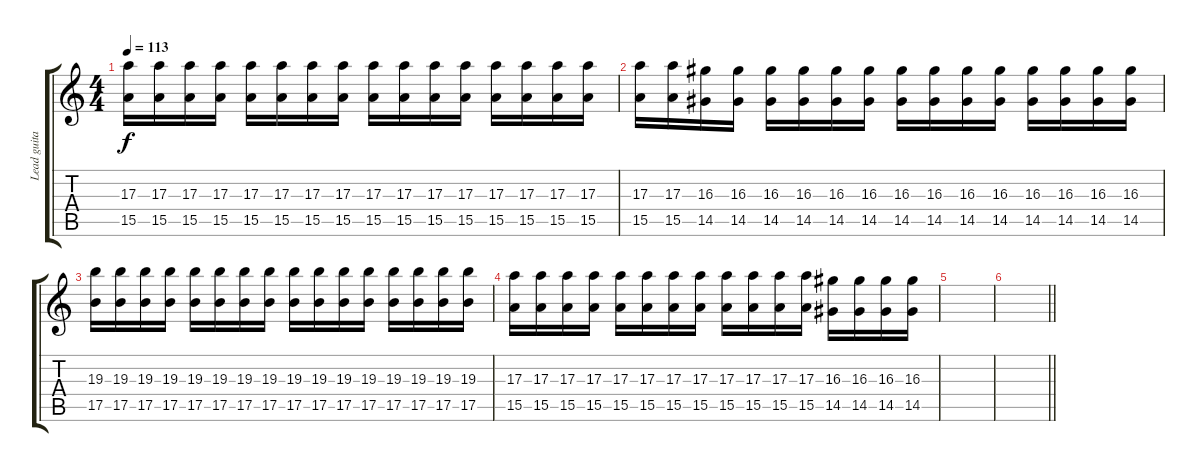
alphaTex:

\track ("Lead guitar" "Lead guita") {instrument acousticguitarsteel}
\staff {score tabs}
\tuning (Db4 Ab3 E3 B2 Gb2 B1) {hide}
\ts (4 4)
\tempo 113
\clef g2
\ks c
(17.3 15.5).16{dy f} (17.3 15.5).16 (17.3 15.5).16 (17.3 15.5).16 (17.3 15.5).16 (17.3 15.5).16 (17.3 15.5).16 (17.3 15.5).16 (17.3 15.5).16 (17.3 15.5).16 (17.3 15.5).16 (17.3 15.5).16 (17.3 15.5).16 (17.3 15.5).16 (17.3 15.5).16 (17.3 15.5).16 |
(17.3 15.5).16 (17.3 15.5).16 (16.3 14.5).16 (16.3 14.5).16 (16.3 14.5).16 (16.3 14.5).16 (16.3 14.5).16 (16.3 14.5).16 (16.3 14.5).16 (16.3 14.5).16 (16.3 14.5).16 (16.3 14.5).16 (16.3 14.5).16 (16.3 14.5).16 (16.3 14.5).16 (16.3 14.5).16 |
(19.3 17.5).16 (19.3 17.5).16 (19.3 17.5).16 (19.3 17.5).16 (19.3 17.5).16 (19.3 17.5).16 (19.3 17.5).16 (19.3 17.5).16 (19.3 17.5).16 (19.3 17.5).16 (19.3 17.5).16 (19.3 17.5).16 (19.3 17.5).16 (19.3 17.5).16 (19.3 17.5).16 (19.3 17.5).16 |
(17.3 15.5).16 (17.3 15.5).16 (17.3 15.5).16 (17.3 15.5).16 (17.3 15.5).16 (17.3 15.5).16 (17.3 15.5).16 (17.3 15.5).16 (17.3 15.5).16 (17.3 15.5).16 (17.3 15.5).16 (17.3 15.5).16 (16.3 14.5).16 (16.3 14.5).16 (16.3 14.5).16 (16.3 14.5).16 |
|
\barLineRight lightlight
